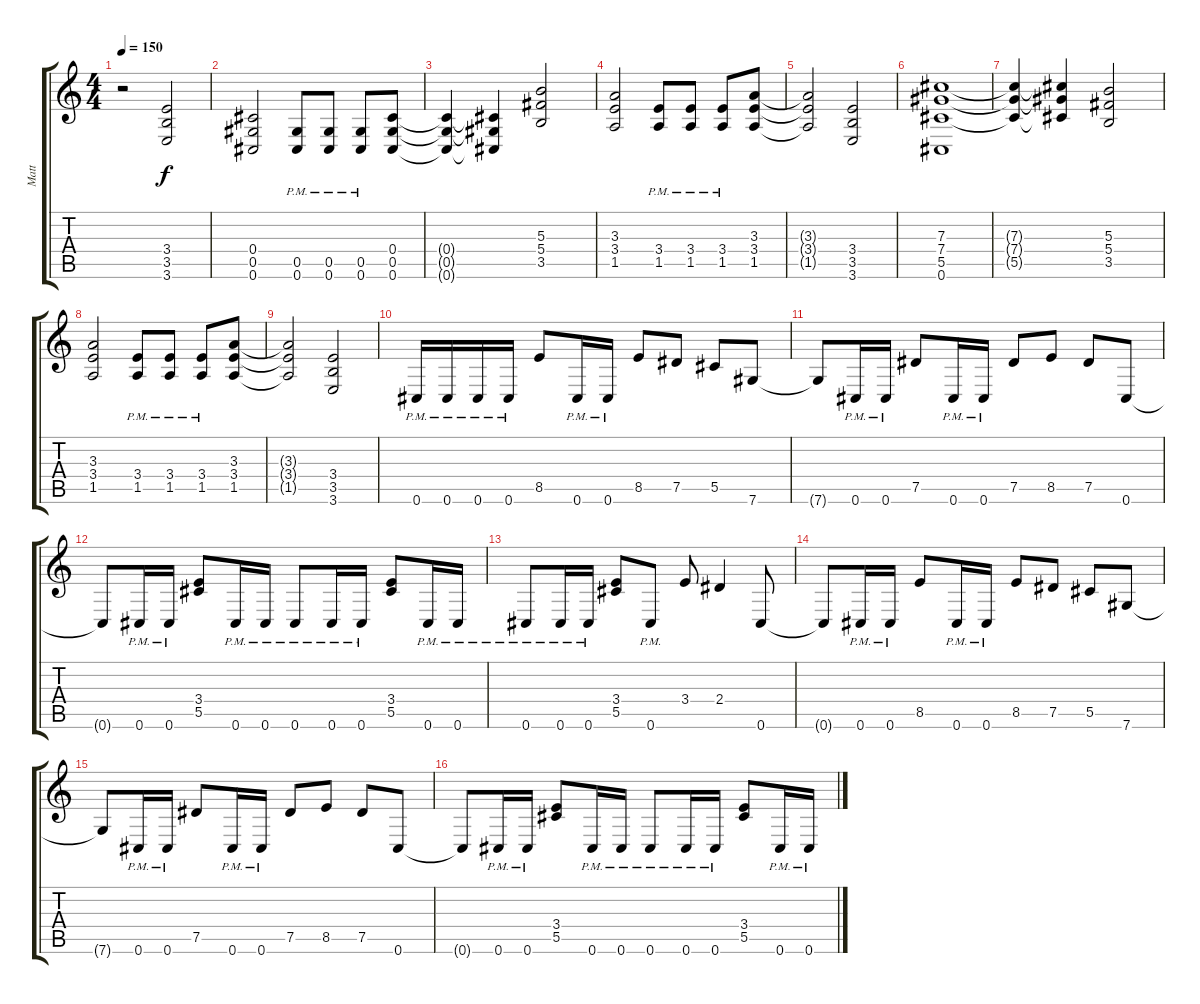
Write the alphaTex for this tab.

\track ("Matt" "Matt") {instrument distortionguitar}
\staff {score tabs}
\tuning (Eb4 Bb3 Gb3 Db3 Ab2 Db2) {hide}
\ts (4 4)
\tempo 150
\clef g2
\ks c
r.2{dy f} (3.4 3.5 3.6).2 |
(0.4 0.5 0.6).2 (0.5{pm} 0.6{pm}).8 (0.5{pm} 0.6{pm}).8 (0.5{pm} 0.6{pm}).8 (0.4 0.5 0.6).8 |
(0.4{t} 0.5{t} 0.6{t}).4 (0.4{t} 0.5{t} 0.6{t}).4 (5.3 5.4 3.5).2 |
(3.3 3.4 1.5).2 (3.4{pm} 1.5{pm}).8 (3.4{pm} 1.5{pm}).8 (3.4{pm} 1.5{pm}).8 (3.3 3.4 1.5).8 |
(3.3{t} 3.4{t} 1.5{t}).2 (3.4 3.5 3.6).2 |
(7.3 7.4 5.5 0.6).1 |
(7.3{t} 7.4{t} 5.5{t}).4 (7.3{t} 7.4{t} 5.5{t}).4 (5.3 5.4 3.5).2 |
(3.3 3.4 1.5).2 (3.4{pm} 1.5{pm}).8 (3.4{pm} 1.5{pm}).8 (3.4{pm} 1.5{pm}).8 (3.3 3.4 1.5).8 |
(3.3{t} 3.4{t} 1.5{t}).2 (3.4 3.5 3.6).2 |
0.6{pm}.16 0.6{pm}.16 0.6{pm}.16 0.6{pm}.16 8.5.8 0.6{pm}.16 0.6{pm}.16 8.5.8 7.5.8 5.5.8 7.6.8 |
7.6{t}.8 0.6{pm}.16 0.6{pm}.16 7.5.8 0.6{pm}.16 0.6{pm}.16 7.5.8 8.5.8 7.5.8 0.6.8 |
0.6{t}.8 0.6{pm}.16 0.6{pm}.16 (3.4 5.5).8 0.6{pm}.16 0.6{pm}.16 0.6{pm}.8 0.6{pm}.16 0.6{pm}.16 (3.4 5.5).8 0.6{pm}.16 0.6{pm}.16 |
0.6{pm}.8 0.6{pm}.16 0.6{pm}.16 (3.4 5.5).8 0.6{pm}.8 3.4.8 2.4.4 0.6.8 |
0.6{t}.8 0.6{pm}.16 0.6{pm}.16 8.5.8 0.6{pm}.16 0.6{pm}.16 8.5.8 7.5.8 5.5.8 7.6.8 |
7.6{t}.8 0.6{pm}.16 0.6{pm}.16 7.5.8 0.6{pm}.16 0.6{pm}.16 7.5.8 8.5.8 7.5.8 0.6.8 |
0.6{t}.8 0.6{pm}.16 0.6{pm}.16 (3.4 5.5).8 0.6{pm}.16 0.6{pm}.16 0.6{pm}.8 0.6{pm}.16 0.6{pm}.16 (3.4 5.5).8 0.6{pm}.16 0.6{pm}.16
